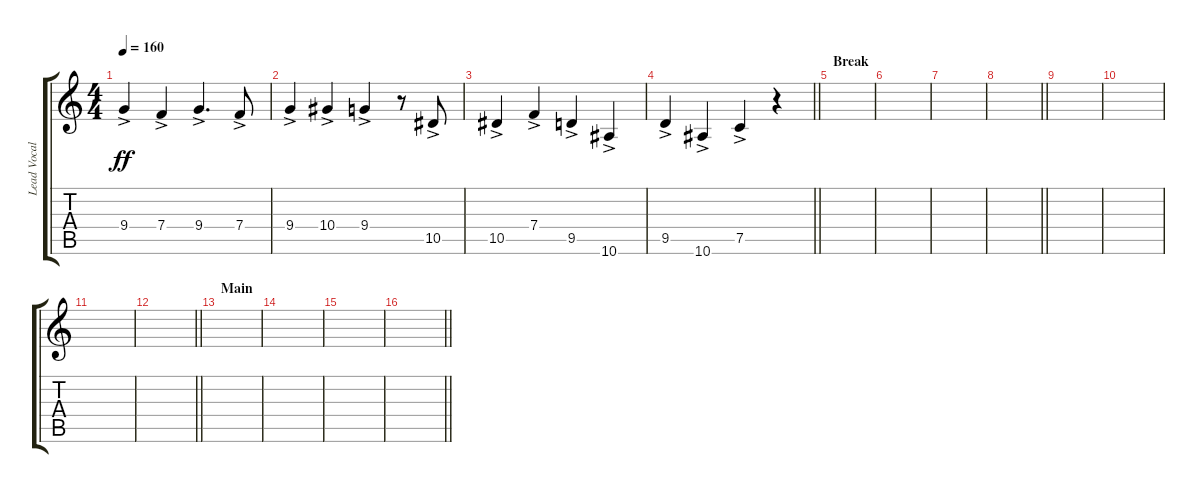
\track ("Lead Vocals" "Lead Vocal") {instrument electricguitarmuted}
\staff {score tabs}
\tuning (C4 G3 Eb3 Bb2 F2 C2) {hide}
\ts (4 4)
\section ("" "")
\tempo 160
\clef g2
\ks c
9.4{ac}.4{dy ff} 7.4{ac}.4 9.4{ac}.4{d} 7.4{ac}.8 |
9.4{ac}.4 10.4{ac}.4 9.4{ac}.4 r.8 10.5{ac}.8 |
10.5{ac}.4 7.4{ac}.4 9.5{ac}.4 10.6{ac}.4 |
\barLineRight lightlight
9.5{ac}.4 10.6{ac}.4 7.5{ac}.4 r.4 |
\section ("" "Break")
|
|
|
\barLineRight lightlight
|
\section ("" "")
|
|
|
\barLineRight lightlight
|
\section ("" "Main")
|
|
|
\barLineRight lightlight
